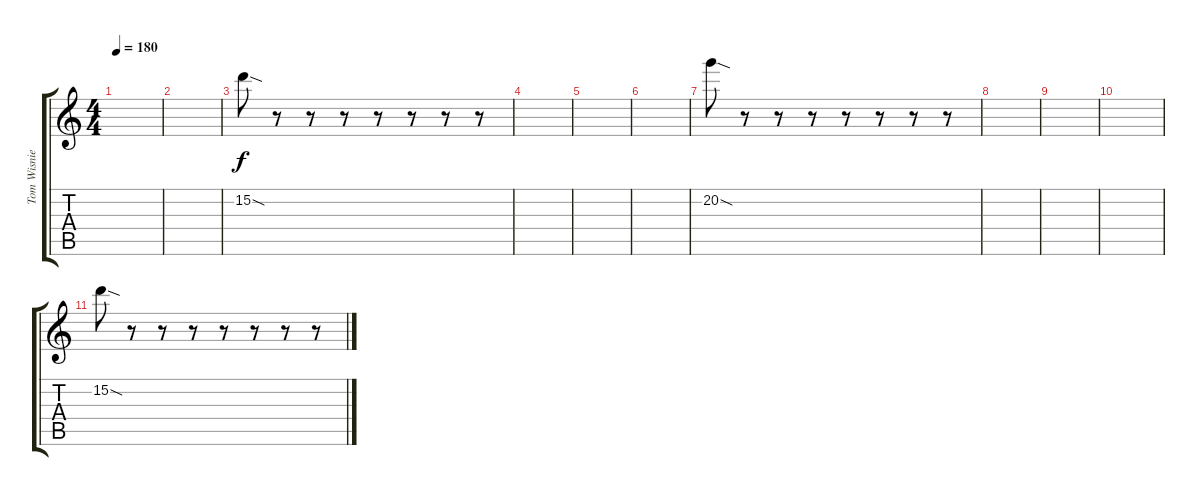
\track ("Tom Wisniewski [Rythm Guitar]" "Tom Wisnie") {instrument distortionguitar}
\staff {score tabs}
\tuning (E4 B3 G3 D3 A2 E2) {hide}
\ts (4 4)
\tempo 180
\clef g2
\ks c
|
|
15.2{sod}.8 r.8 r.8 r.8 r.8 r.8 r.8 r.8 |
|
|
|
20.2{sod}.8 r.8 r.8 r.8 r.8 r.8 r.8 r.8 |
|
|
|
15.2{sod}.8 r.8 r.8 r.8 r.8 r.8 r.8 r.8
